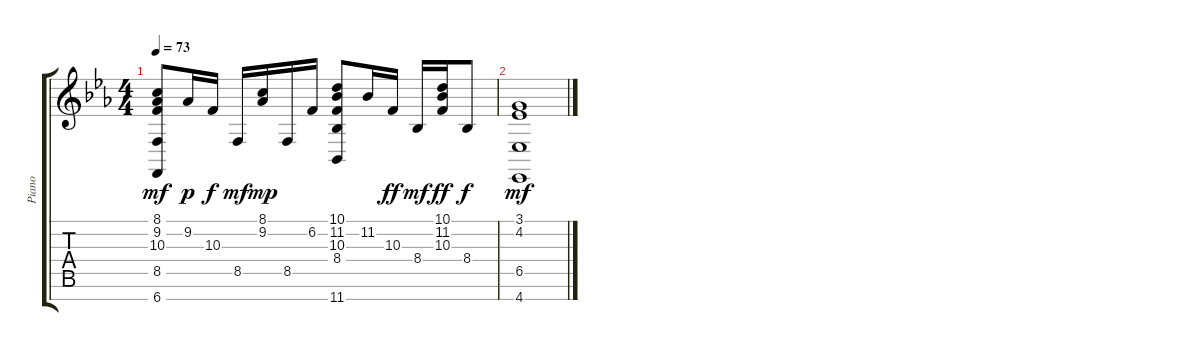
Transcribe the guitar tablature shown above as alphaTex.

\track ("Piano" "Piano") {instrument brightacousticpiano}
\staff {score tabs}
\tuning (E4 B3 G3 D3 A2 E2 B1) {hide}
\ts (4 4)
\tempo 73
\clef g2
\ks eb
(8.1 9.2 10.3 8.5 6.7).8{dy mf} 9.2.16{dy p} 10.3.16{dy f} 8.5.16{dy mf} (8.1 9.2).16{dy mp} 8.5.16 6.2.16 (10.1 11.2 10.3 8.4 11.7).8 11.2.16 10.3.16{dy ff} 8.4.16{dy mf} (10.1 11.2 10.3).16{dy ff} 8.4.8{dy f} |
(3.1 4.2 6.5 4.7).1{dy mf}
